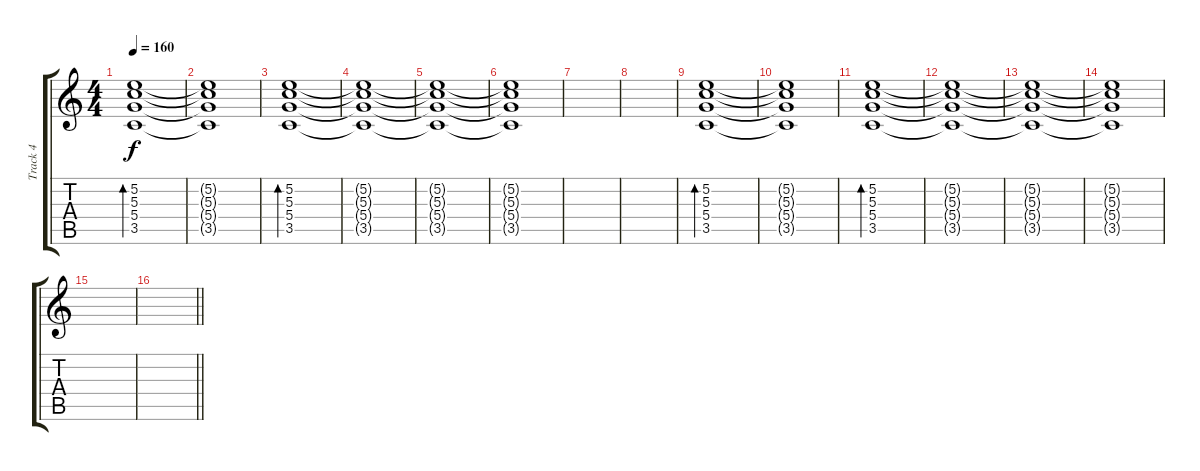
\track ("Track 4" "Track 4") {instrument distortionguitar}
\staff {score tabs}
\tuning (E4 B3 G3 D3 A2 D2) {hide}
\ts (4 4)
\tempo 160
\clef g2
\ks c
(5.2 5.3 5.4 3.5).1{bd 240 dy f} |
(5.2{t} 5.3{t} 5.4{t} 3.5{t}).1 |
(5.2 5.3 5.4 3.5).1{bd 240 instrument electricguitarclean} |
(5.2{t} 5.3{t} 5.4{t} 3.5{t}).1 |
(5.2{t} 5.3{t} 5.4{t} 3.5{t}).1 |
(5.2{t} 5.3{t} 5.4{t} 3.5{t}).1 |
|
|
(5.2 5.3 5.4 3.5).1{bd 240} |
(5.2{t} 5.3{t} 5.4{t} 3.5{t}).1 |
(5.2 5.3 5.4 3.5).1{bd 240 instrument electricguitarclean} |
(5.2{t} 5.3{t} 5.4{t} 3.5{t}).1 |
(5.2{t} 5.3{t} 5.4{t} 3.5{t}).1 |
(5.2{t} 5.3{t} 5.4{t} 3.5{t}).1 |
|
\barLineRight lightlight
